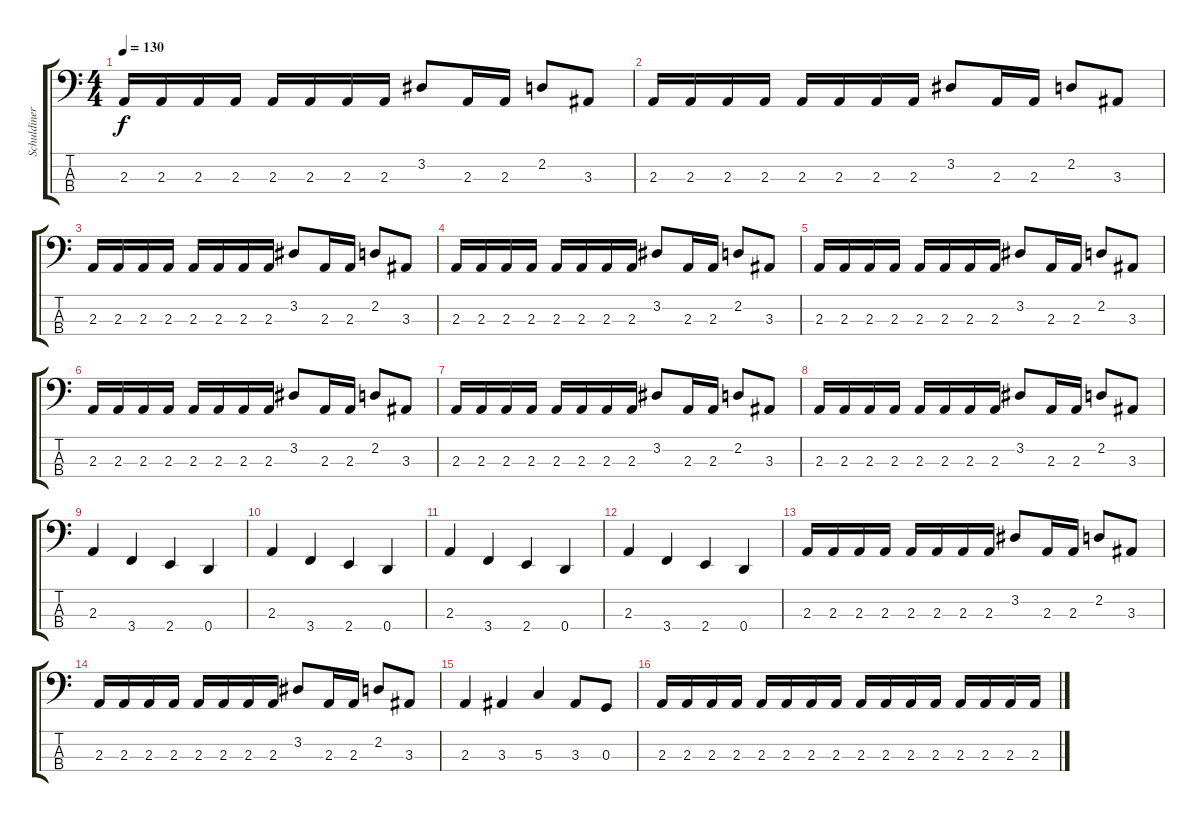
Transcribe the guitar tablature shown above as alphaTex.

\track ("Schuldiner" "Schuldiner") {instrument electricbasspick}
\staff {score tabs}
\tuning (F2 C2 G1 D1) {hide}
\ts (4 4)
\tempo 130
\clef f4
\ks c
2.3.16{dy f} 2.3.16 2.3.16 2.3.16 2.3.16 2.3.16 2.3.16 2.3.16 3.2.8 2.3.16 2.3.16 2.2.8 3.3.8 |
2.3.16 2.3.16 2.3.16 2.3.16 2.3.16 2.3.16 2.3.16 2.3.16 3.2.8 2.3.16 2.3.16 2.2.8 3.3.8 |
2.3.16 2.3.16 2.3.16 2.3.16 2.3.16 2.3.16 2.3.16 2.3.16 3.2.8 2.3.16 2.3.16 2.2.8 3.3.8 |
2.3.16 2.3.16 2.3.16 2.3.16 2.3.16 2.3.16 2.3.16 2.3.16 3.2.8 2.3.16 2.3.16 2.2.8 3.3.8 |
2.3.16 2.3.16 2.3.16 2.3.16 2.3.16 2.3.16 2.3.16 2.3.16 3.2.8 2.3.16 2.3.16 2.2.8 3.3.8 |
2.3.16 2.3.16 2.3.16 2.3.16 2.3.16 2.3.16 2.3.16 2.3.16 3.2.8 2.3.16 2.3.16 2.2.8 3.3.8 |
2.3.16 2.3.16 2.3.16 2.3.16 2.3.16 2.3.16 2.3.16 2.3.16 3.2.8 2.3.16 2.3.16 2.2.8 3.3.8 |
2.3.16 2.3.16 2.3.16 2.3.16 2.3.16 2.3.16 2.3.16 2.3.16 3.2.8 2.3.16 2.3.16 2.2.8 3.3.8 |
2.3.4 3.4.4 2.4.4 0.4.4 |
2.3.4 3.4.4 2.4.4 0.4.4 |
2.3.4 3.4.4 2.4.4 0.4.4 |
2.3.4 3.4.4 2.4.4 0.4.4 |
2.3.16 2.3.16 2.3.16 2.3.16 2.3.16 2.3.16 2.3.16 2.3.16 3.2.8 2.3.16 2.3.16 2.2.8 3.3.8 |
2.3.16 2.3.16 2.3.16 2.3.16 2.3.16 2.3.16 2.3.16 2.3.16 3.2.8 2.3.16 2.3.16 2.2.8 3.3.8 |
2.3.4 3.3.4 5.3.4 3.3.8 0.3.8 |
2.3.16 2.3.16 2.3.16 2.3.16 2.3.16 2.3.16 2.3.16 2.3.16 2.3.16 2.3.16 2.3.16 2.3.16 2.3.16 2.3.16 2.3.16 2.3.16
